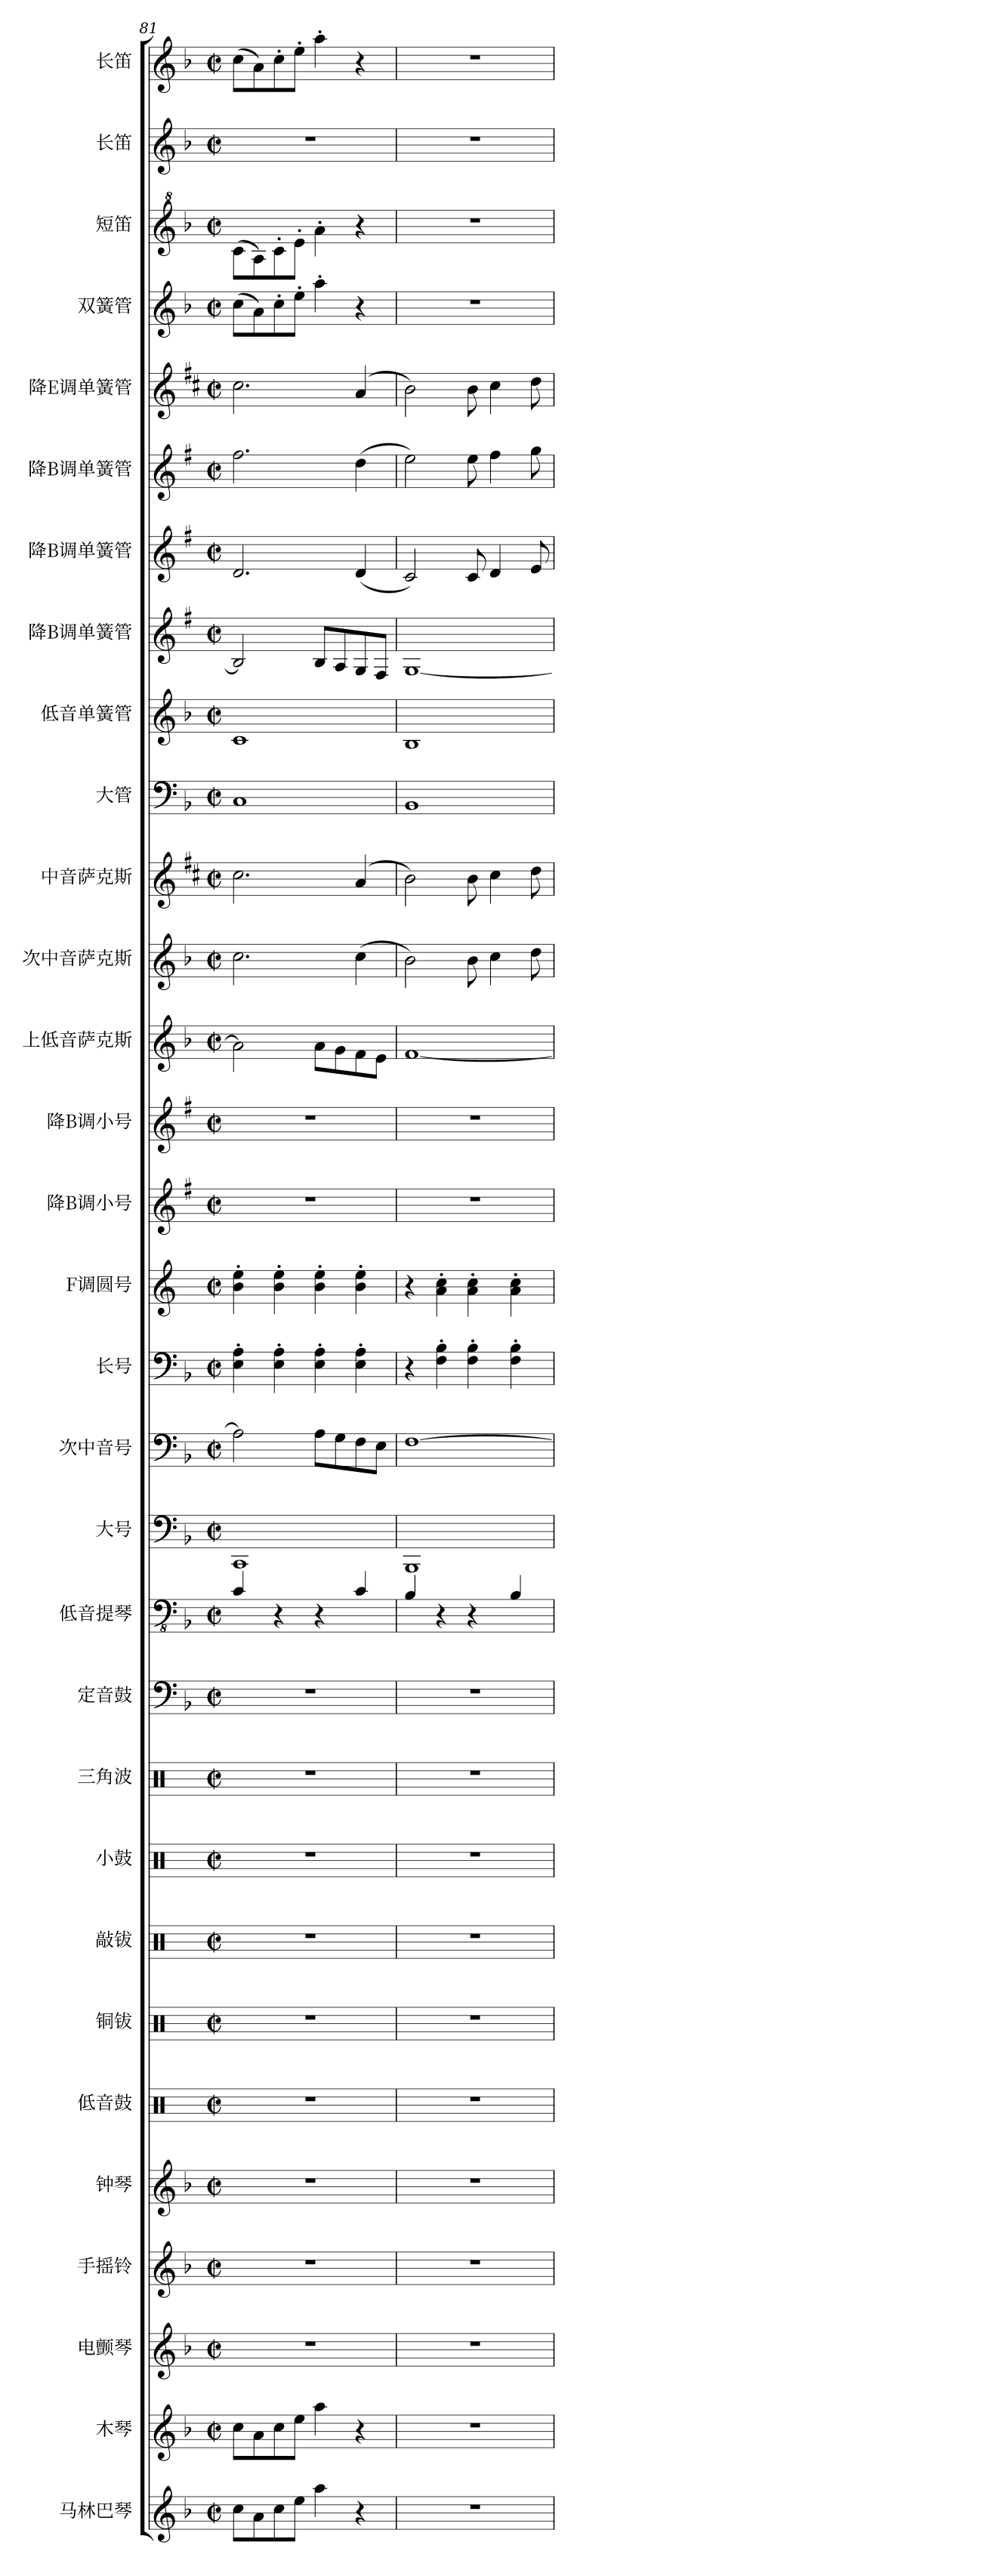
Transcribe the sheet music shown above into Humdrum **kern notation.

**kern	**kern	**kern	**kern	**kern	**kern	**kern	**kern	**kern	**kern	**kern	**kern	**kern	**kern	**kern	**kern	**kern	**kern	**kern	**kern	**kern	**kern	**kern	**kern	**kern	**kern	**kern	**kern	**kern	**kern	**kern
*part31	*part30	*part29	*part28	*part27	*part26	*part25	*part24	*part23	*part22	*part21	*part20	*part19	*part18	*part17	*part16	*part15	*part14	*part13	*part12	*part11	*part10	*part9	*part8	*part7	*part6	*part5	*part4	*part3	*part2	*part1
*staff31	*staff30	*staff29	*staff28	*staff27	*staff26	*staff25	*staff24	*staff23	*staff22	*staff21	*staff20	*staff19	*staff18	*staff17	*staff16	*staff15	*staff14	*staff13	*staff12	*staff11	*staff10	*staff9	*staff8	*staff7	*staff6	*staff5	*staff4	*staff3	*staff2	*staff1
*I"马林巴琴	*I"木琴	*I"电颤琴	*I"手摇铃	*I"钟琴	*I"低音鼓	*I"铜钹	*I"敲钹	*I"小鼓	*I"三角波	*I"定音鼓	*I"低音提琴	*I"大号	*I"次中音号	*I"长号	*I"F调圆号	*I"降B调小号	*I"降B调小号	*I"上低音萨克斯	*I"次中音萨克斯	*I"中音萨克斯	*I"大管	*I"低音单簧管	*I"降B调单簧管	*I"降B调单簧管	*I"降B调单簧管	*I"降E调单簧管	*I"双簧管	*I"短笛	*I"长笛	*I"长笛
*clefG2	*clefG2	*clefG2	*clefG2	*clefG2	*clefX	*clefX	*clefX	*clefX	*clefX	*clefF4	*clefFv4	*clefF4	*clefF4	*clefF4	*clefG2	*clefG2	*clefG2	*clefG2	*clefG2	*clefG2	*clefF4	*clefG2	*clefG2	*clefG2	*clefG2	*clefG2	*clefG2	*clefG^2	*clefG2	*clefG2
*	*ITrd-7c-12	*	*	*ITrd-14c-24	*	*	*	*	*	*	*ITrd7c12	*	*	*	*ITrd4c7	*ITrd1c2	*ITrd1c2	*ITrd12c21	*ITrd8c14	*ITrd5c9	*	*ITrd8c14	*ITrd1c2	*ITrd1c2	*ITrd1c2	*ITrd-2c-3	*	*ITrd-7c-12	*	*
*k[b-]	*k[b-]	*k[b-]	*k[b-]	*k[b-]	*k[]	*k[]	*k[]	*k[]	*k[]	*k[b-]	*k[b-]	*k[b-]	*k[b-]	*k[b-]	*k[b-]	*k[b-]	*k[b-]	*k[b-]	*k[b-]	*k[b-]	*k[b-]	*k[b-]	*k[b-]	*k[b-]	*k[b-]	*k[b-]	*k[b-]	*k[b-]	*k[b-]	*k[b-]
*M2/2	*M2/2	*M2/2	*M2/2	*M2/2	*M2/2	*M2/2	*M2/2	*M2/2	*M2/2	*M2/2	*M2/2	*M2/2	*M2/2	*M2/2	*M2/2	*M2/2	*M2/2	*M2/2	*M2/2	*M2/2	*M2/2	*M2/2	*M2/2	*M2/2	*M2/2	*M2/2	*M2/2	*M2/2	*M2/2	*M2/2
*met(c|)	*met(c|)	*met(c|)	*met(c|)	*met(c|)	*met(c|)	*met(c|)	*met(c|)	*met(c|)	*met(c|)	*met(c|)	*met(c|)	*met(c|)	*met(c|)	*met(c|)	*met(c|)	*met(c|)	*met(c|)	*met(c|)	*met(c|)	*met(c|)	*met(c|)	*met(c|)	*met(c|)	*met(c|)	*met(c|)	*met(c|)	*met(c|)	*met(c|)	*met(c|)	*met(c|)
=81	=81	=81	=81	=81	=81	=81	=81	=81	=81	=81	=81	=81	=81	=81	=81	=81	=81	=81	=81	=81	=81	=81	=81	=81	=81	=81	=81	=81	=81	=81
8cc\L	8ccc\L	1r	1r	1r	1r	1r	1r	1r	1r	1r	4CC/	1CC	2A\]	4E\' 4A\'	4e\' 4a\'	1r	1r	2A\]	2.c\	2.e\	1C	1C	2A/]	2.c/	2.ee\	2.ee\	(8cc\L	(8ccc\L	1r	(8cc\L
8a\	8aa\	.	.	.	.	.	.	.	.	.	.	.	.	.	.	.	.	.	.	.	.	.	.	.	.	.	8a\)	8aa\)	.	8a\)
8cc\	8ccc\	.	.	.	.	.	.	.	.	.	4r	.	.	4E\' 4A\'	4e\' 4a\'	.	.	.	.	.	.	.	.	.	.	.	8cc'\	8ccc'\	.	8cc'\
8ee\J	8eee\J	.	.	.	.	.	.	.	.	.	.	.	.	.	.	.	.	.	.	.	.	.	.	.	.	.	8ee'\J	8eee'\J	.	8ee'\J
4aa\	4aaa\	.	.	.	.	.	.	.	.	.	4r	.	8A\L	4E\' 4A\'	4e\' 4a\'	.	.	8A\L	.	.	.	.	8A/L	.	.	.	4aa'\	4aaa'\	.	4aa'\
.	.	.	.	.	.	.	.	.	.	.	.	.	8G\	.	.	.	.	8G\	.	.	.	.	8G/	.	.	.	.	.	.	.
4r	4r	.	.	.	.	.	.	.	.	.	4CC/	.	8F\	4E\' 4A\'	4e\' 4a\'	.	.	8F\	(4c\	(4c/	.	.	8F/	(4c/	(4cc\	(4cc/	4r	4r	.	4r
.	.	.	.	.	.	.	.	.	.	.	.	.	8E\J	.	.	.	.	8E\J	.	.	.	.	8E/J	.	.	.	.	.	.	.
=82	=82	=82	=82	=82	=82	=82	=82	=82	=82	=82	=82	=82	=82	=82	=82	=82	=82	=82	=82	=82	=82	=82	=82	=82	=82	=82	=82	=82	=82	=82
1r	1r	1r	1r	1r	1r	1r	1r	1r	1r	1r	4BBB-/	1BBB-	[1F	4r	4r	1r	1r	[1F	2B-\)	2d\)	1BB-	1BB-	[1F	2B-/)	2dd\)	2dd\)	1r	1r	1r	1r
.	.	.	.	.	.	.	.	.	.	.	4r	.	.	4F\' 4B-\'	4d\' 4f\'	.	.	.	.	.	.	.	.	.	.	.	.	.	.	.
.	.	.	.	.	.	.	.	.	.	.	4r	.	.	4F\' 4B-\'	4d\' 4f\'	.	.	.	8B-\	8d\	.	.	.	8B-/	8dd\	8dd\	.	.	.	.
.	.	.	.	.	.	.	.	.	.	.	.	.	.	.	.	.	.	.	4c\	4e\	.	.	.	4c/	4ee\	4ee\	.	.	.	.
.	.	.	.	.	.	.	.	.	.	.	4BBB-/	.	.	4F\' 4B-\'	4d\' 4f\'	.	.	.	.	.	.	.	.	.	.	.	.	.	.	.
.	.	.	.	.	.	.	.	.	.	.	.	.	.	.	.	.	.	.	8d\	8f\	.	.	.	8d/	8ff\	8ff\	.	.	.	.
=	=	=	=	=	=	=	=	=	=	=	=	=	=	=	=	=	=	=	=	=	=	=	=	=	=	=	=	=	=	=
*-	*-	*-	*-	*-	*-	*-	*-	*-	*-	*-	*-	*-	*-	*-	*-	*-	*-	*-	*-	*-	*-	*-	*-	*-	*-	*-	*-	*-	*-	*-
